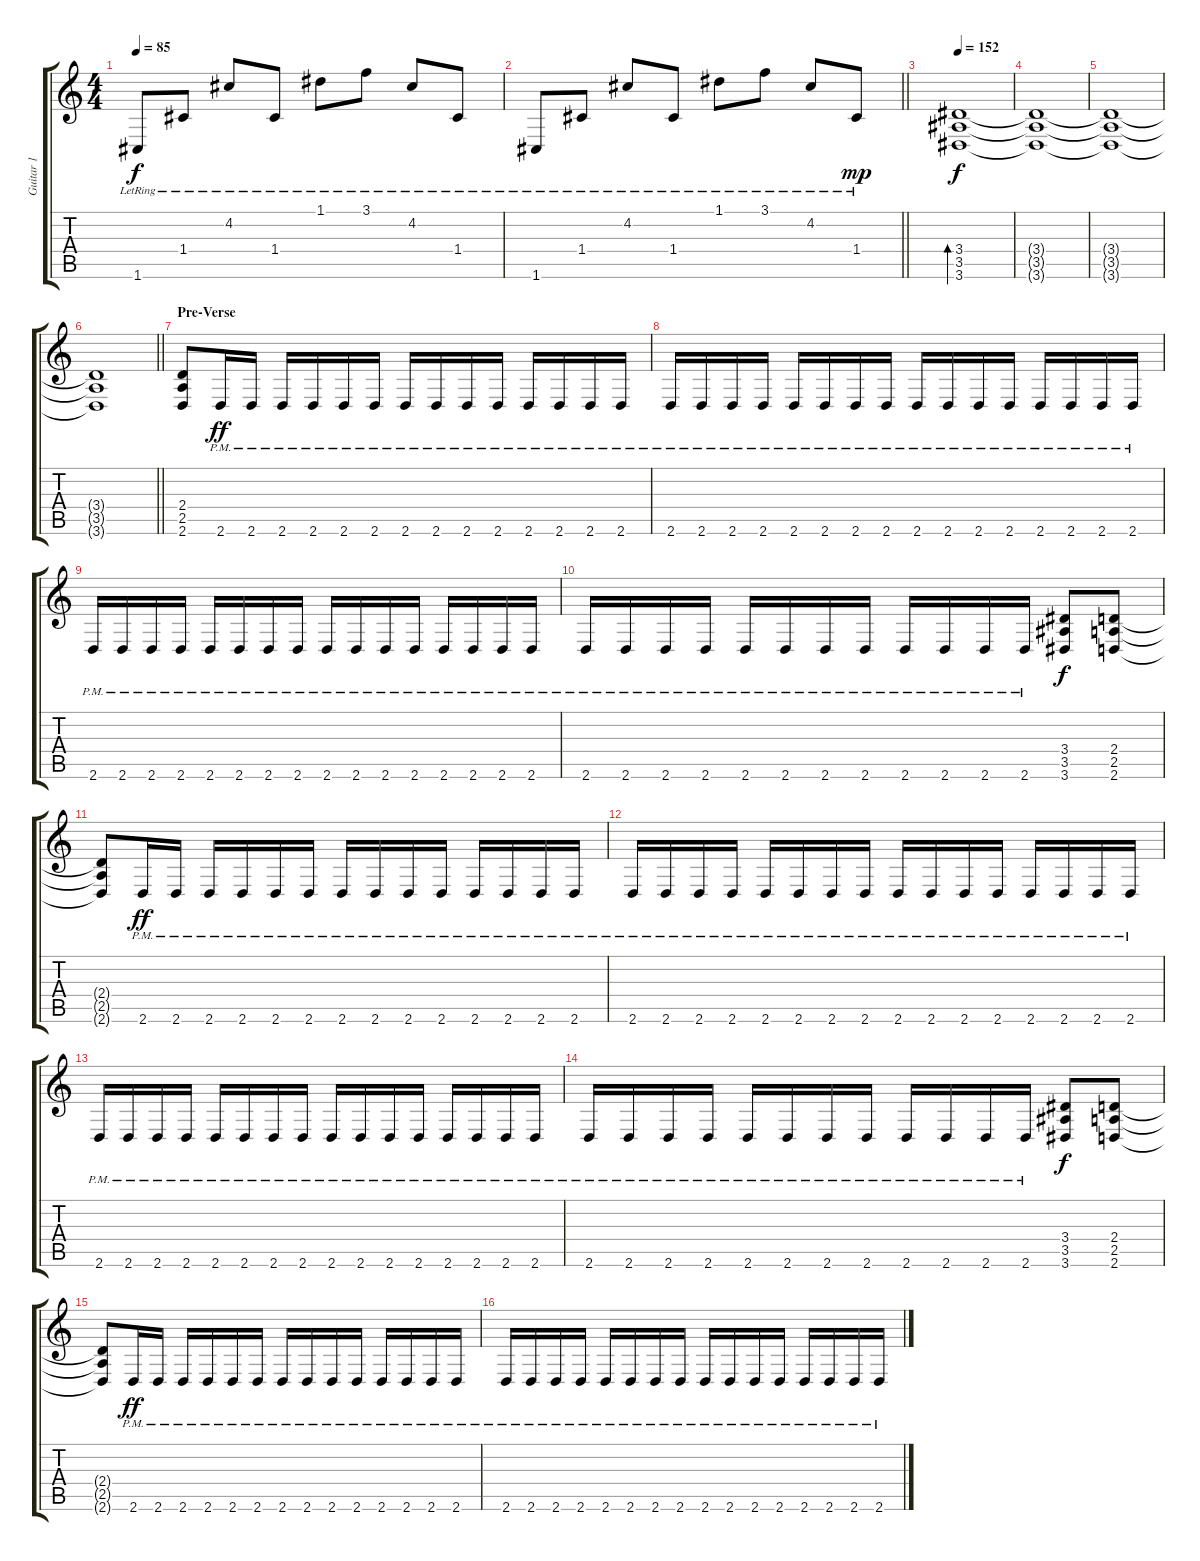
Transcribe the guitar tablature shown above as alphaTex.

\track ("Guitar 1" "Guitar 1") {instrument acousticguitarsteel}
\staff {score tabs}
\tuning (D4 A3 F3 C3 G2 C2) {hide}
\ts (4 4)
\tempo 85
\clef g2
\ks c
1.6{lr}.8{dy f} 1.4{lr}.8 4.2{lr}.8 1.4{lr}.8 1.1{lr}.8 3.1{lr}.8 4.2{lr}.8 1.4{lr}.8 |
\barLineRight lightlight
1.6{lr}.8 1.4{lr}.8 4.2{lr}.8 1.4{lr}.8 1.1{lr}.8 3.1{lr}.8 4.2{lr}.8 1.4{lr}.8{dy mp} |
\tempo 152
(3.4 3.5 3.6).1{bd 240 dy f} |
(3.4{t} 3.5{t} 3.6{t}).1 |
(3.4{t} 3.5{t} 3.6{t}).1 |
\barLineRight lightlight
(3.4{t} 3.5{t} 3.6{t}).1 |
\section ("" "Pre-Verse")
(2.4 2.5 2.6).8{instrument distortionguitar} 2.6{pm}.16{dy ff} 2.6{pm}.16 2.6{pm}.16 2.6{pm}.16 2.6{pm}.16 2.6{pm}.16 2.6{pm}.16 2.6{pm}.16 2.6{pm}.16 2.6{pm}.16 2.6{pm}.16 2.6{pm}.16 2.6{pm}.16 2.6{pm}.16 |
2.6{pm}.16 2.6{pm}.16 2.6{pm}.16 2.6{pm}.16 2.6{pm}.16 2.6{pm}.16 2.6{pm}.16 2.6{pm}.16 2.6{pm}.16 2.6{pm}.16 2.6{pm}.16 2.6{pm}.16 2.6{pm}.16 2.6{pm}.16 2.6{pm}.16 2.6{pm}.16 |
2.6{pm}.16 2.6{pm}.16 2.6{pm}.16 2.6{pm}.16 2.6{pm}.16 2.6{pm}.16 2.6{pm}.16 2.6{pm}.16 2.6{pm}.16 2.6{pm}.16 2.6{pm}.16 2.6{pm}.16 2.6{pm}.16 2.6{pm}.16 2.6{pm}.16 2.6{pm}.16 |
2.6{pm}.16 2.6{pm}.16 2.6{pm}.16 2.6{pm}.16 2.6{pm}.16 2.6{pm}.16 2.6{pm}.16 2.6{pm}.16 2.6{pm}.16 2.6{pm}.16 2.6{pm}.16 2.6{pm}.16 (3.4 3.5 3.6).8{dy f} (2.4 2.5 2.6).8 |
(2.4{t} 2.5{t} 2.6{t}).8 2.6{pm}.16{dy ff} 2.6{pm}.16 2.6{pm}.16 2.6{pm}.16 2.6{pm}.16 2.6{pm}.16 2.6{pm}.16 2.6{pm}.16 2.6{pm}.16 2.6{pm}.16 2.6{pm}.16 2.6{pm}.16 2.6{pm}.16 2.6{pm}.16 |
2.6{pm}.16 2.6{pm}.16 2.6{pm}.16 2.6{pm}.16 2.6{pm}.16 2.6{pm}.16 2.6{pm}.16 2.6{pm}.16 2.6{pm}.16 2.6{pm}.16 2.6{pm}.16 2.6{pm}.16 2.6{pm}.16 2.6{pm}.16 2.6{pm}.16 2.6{pm}.16 |
2.6{pm}.16 2.6{pm}.16 2.6{pm}.16 2.6{pm}.16 2.6{pm}.16 2.6{pm}.16 2.6{pm}.16 2.6{pm}.16 2.6{pm}.16 2.6{pm}.16 2.6{pm}.16 2.6{pm}.16 2.6{pm}.16 2.6{pm}.16 2.6{pm}.16 2.6{pm}.16 |
2.6{pm}.16 2.6{pm}.16 2.6{pm}.16 2.6{pm}.16 2.6{pm}.16 2.6{pm}.16 2.6{pm}.16 2.6{pm}.16 2.6{pm}.16 2.6{pm}.16 2.6{pm}.16 2.6{pm}.16 (3.4 3.5 3.6).8{dy f} (2.4 2.5 2.6).8 |
(2.4{t} 2.5{t} 2.6{t}).8 2.6{pm}.16{dy ff} 2.6{pm}.16 2.6{pm}.16 2.6{pm}.16 2.6{pm}.16 2.6{pm}.16 2.6{pm}.16 2.6{pm}.16 2.6{pm}.16 2.6{pm}.16 2.6{pm}.16 2.6{pm}.16 2.6{pm}.16 2.6{pm}.16 |
2.6{pm}.16 2.6{pm}.16 2.6{pm}.16 2.6{pm}.16 2.6{pm}.16 2.6{pm}.16 2.6{pm}.16 2.6{pm}.16 2.6{pm}.16 2.6{pm}.16 2.6{pm}.16 2.6{pm}.16 2.6{pm}.16 2.6{pm}.16 2.6{pm}.16 2.6{pm}.16
